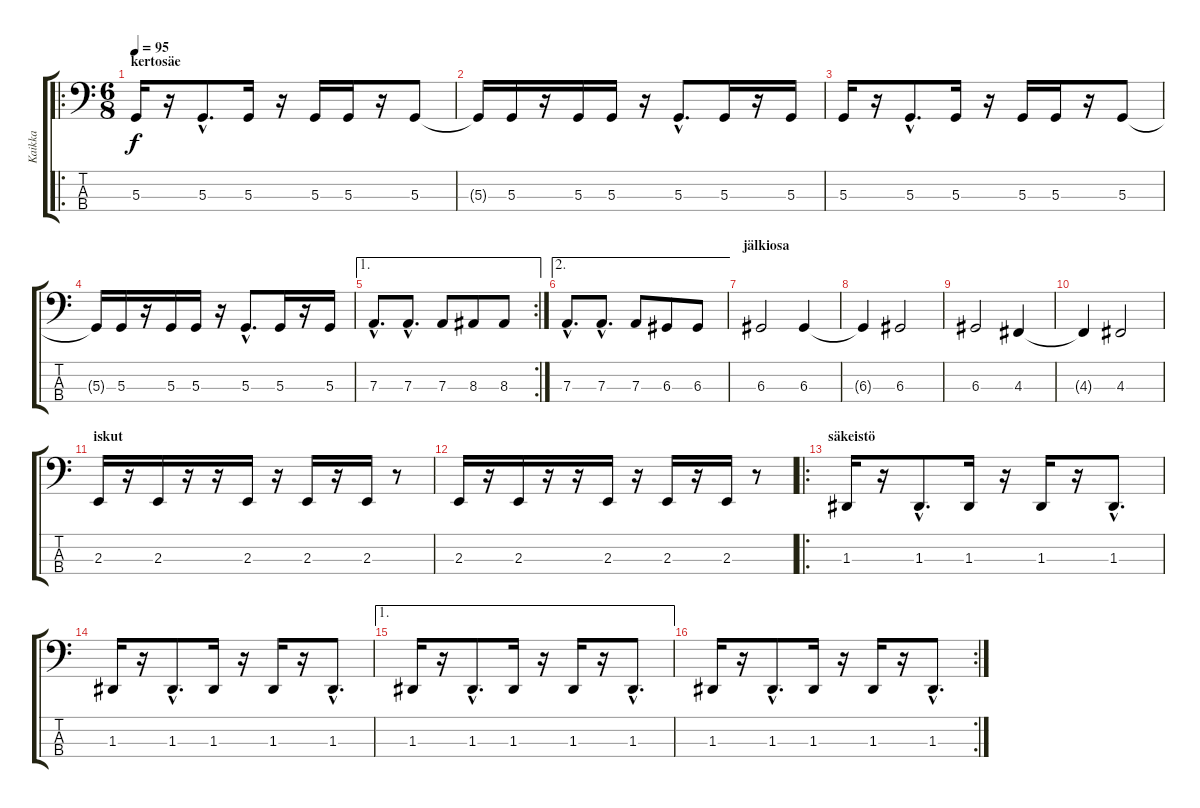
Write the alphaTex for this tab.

\track ("Kaikka" "Kaikka") {instrument electricbasspick}
\staff {score tabs}
\tuning (D2 A1 D1 A0) {hide}
\ro
\ts (6 8)
\section ("" "kertosäe")
\tempo 95
\clef f4
\ks c
5.3.16{dy f} r.16 5.3{hac}.8{d} 5.3.16 r.16 5.3.16 5.3.16 r.16 5.3.8 |
5.3{t}.16 5.3.16 r.16 5.3.16 5.3.16 r.16 5.3{hac}.8{d} 5.3.16 r.16 5.3.16 |
5.3.16 r.16 5.3{hac}.8{d} 5.3.16 r.16 5.3.16 5.3.16 r.16 5.3.8 |
5.3{t}.16 5.3.16 r.16 5.3.16 5.3.16 r.16 5.3{hac}.8{d} 5.3.16 r.16 5.3.16 |
\ae 1
\rc 2
7.3{hac}.8{d} 7.3{hac}.8{d} 7.3.8 8.3.8 8.3.8 |
\ae 2
7.3{hac}.8{d} 7.3{hac}.8{d} 7.3.8 6.3.8 6.3.8 |
\section ("" "jälkiosa")
6.3.2 6.3.4 |
6.3{t}.4 6.3.2 |
6.3.2 4.3.4 |
4.3{t}.4 4.3.2 |
\section ("" "iskut")
2.3.16 r.16 2.3.16 r.16 r.16 2.3.16 r.16 2.3.16 r.16 2.3.16 r.8 |
2.3.16 r.16 2.3.16 r.16 r.16 2.3.16 r.16 2.3.16 r.16 2.3.16 r.8 |
\ro
\section ("" "säkeistö")
1.3.16 r.16 1.3{hac}.8{d} 1.3.16 r.16 1.3.16 r.16 1.3{hac}.8{d} |
1.3.16 r.16 1.3{hac}.8{d} 1.3.16 r.16 1.3.16 r.16 1.3{hac}.8{d} |
\ae 1
1.3.16 r.16 1.3{hac}.8{d} 1.3.16 r.16 1.3.16 r.16 1.3{hac}.8{d} |
\rc 2
1.3.16 r.16 1.3{hac}.8{d} 1.3.16 r.16 1.3.16 r.16 1.3{hac}.8{d}
